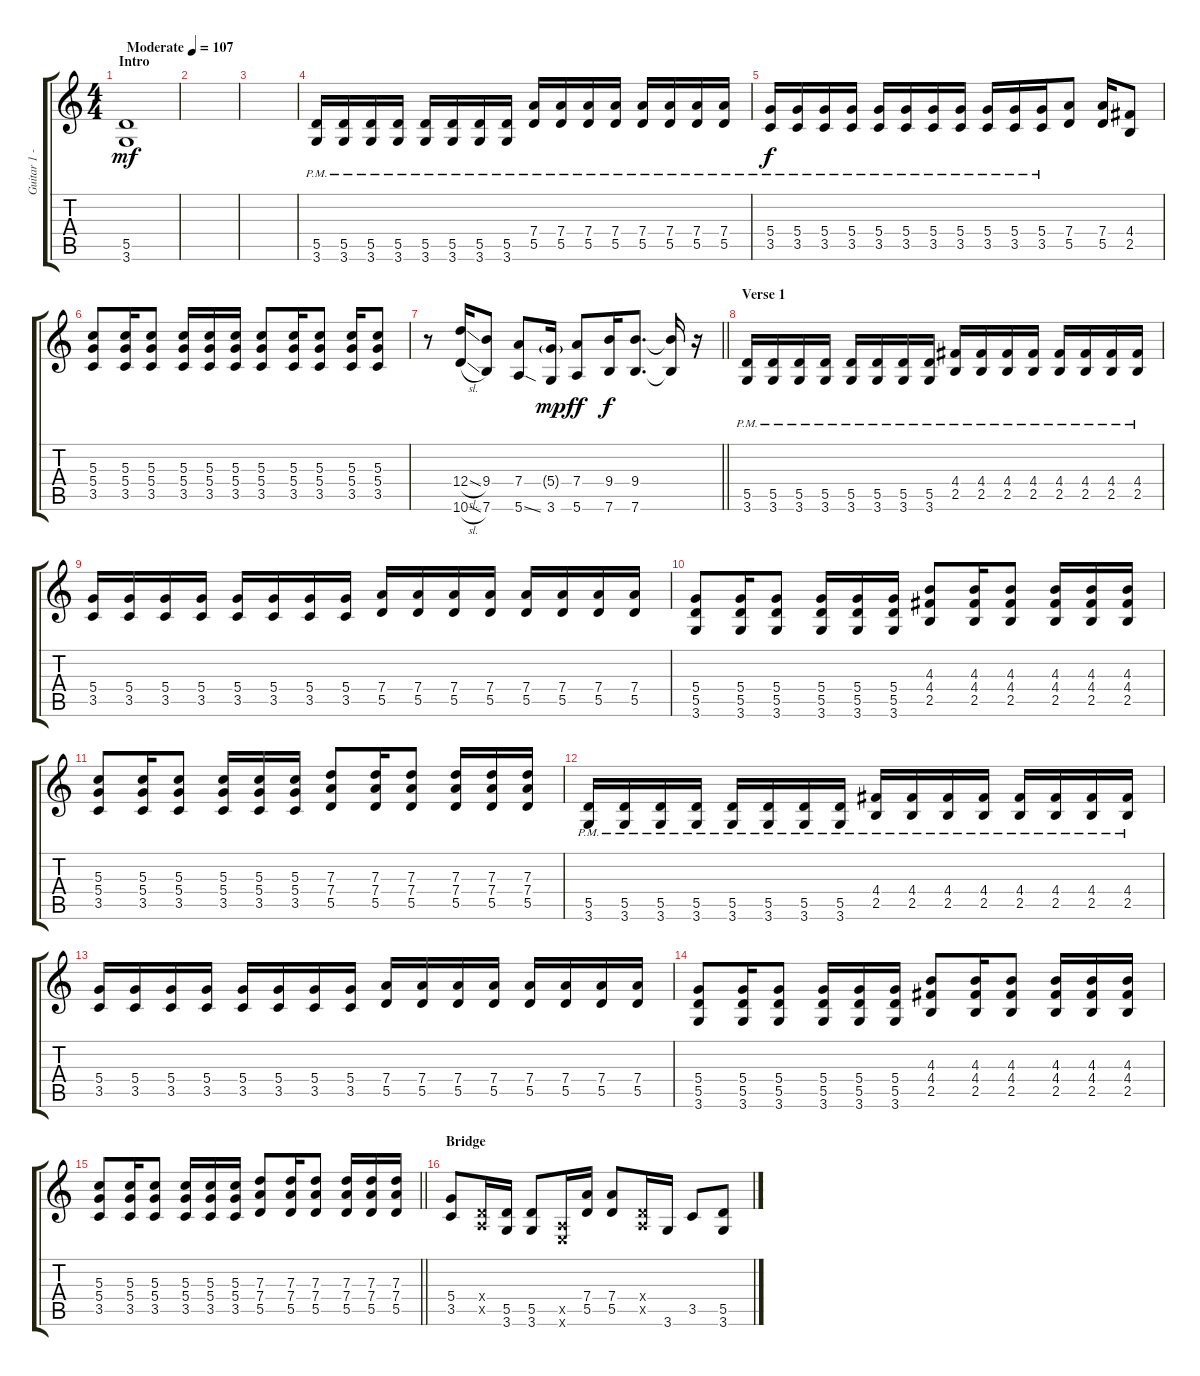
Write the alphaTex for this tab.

\track ("Guitar 1 - Stephen Egerton" "Guitar 1 -") {instrument overdrivenguitar}
\staff {score tabs}
\tuning (E4 B3 G3 D3 A2 E2) {hide}
\ts (4 4)
\section ("" "Intro")
\tempo (107 "Moderate")
\clef g2
\ks c
(5.5 3.6).1{dy mf instrument overdrivenguitar} |
|
|
(5.5{pm} 3.6{pm}).16 (5.5{pm} 3.6{pm}).16 (5.5{pm} 3.6{pm}).16 (5.5{pm} 3.6{pm}).16 (5.5{pm} 3.6{pm}).16 (5.5{pm} 3.6{pm}).16 (5.5{pm} 3.6{pm}).16 (5.5{pm} 3.6{pm}).16 (7.4{pm} 5.5{pm}).16 (7.4{pm} 5.5{pm}).16 (7.4{pm} 5.5{pm}).16 (7.4{pm} 5.5{pm}).16 (7.4{pm} 5.5{pm}).16 (7.4{pm} 5.5{pm}).16 (7.4{pm} 5.5{pm}).16 (7.4{pm} 5.5{pm}).16 |
(5.4{pm} 3.5{pm}).16{dy f} (5.4{pm} 3.5{pm}).16 (5.4{pm} 3.5{pm}).16 (5.4{pm} 3.5{pm}).16 (5.4{pm} 3.5{pm}).16 (5.4{pm} 3.5{pm}).16 (5.4{pm} 3.5{pm}).16 (5.4{pm} 3.5{pm}).16 (5.4{pm} 3.5{pm}).16 (5.4{pm} 3.5{pm}).16 (5.4{pm} 3.5{pm}).16 (7.4 5.5).8 (7.4 5.5).16 (4.4 2.5).8 |
(5.3 5.4 3.5).8 (5.3 5.4 3.5).16 (5.3 5.4 3.5).8 (5.3 5.4 3.5).16 (5.3 5.4 3.5).16 (5.3 5.4 3.5).16 (5.3 5.4 3.5).8 (5.3 5.4 3.5).16 (5.3 5.4 3.5).8 (5.3 5.4 3.5).16 (5.3 5.4 3.5).8 |
\barLineRight lightlight
r.8{instrument distortionguitar} (12.4{sl} 10.6{sl}).16 (9.4 7.6).8 (7.4 5.6{ss}).8 (5.4{g} 3.6).16{dy mp} (7.4 5.6).8{dy ff} (9.4 7.6).16{dy f} (9.4 7.6).8{d} (9.4{t} 7.6{t}).16 r.16 |
\section ("" "Verse 1")
(5.5{pm} 3.6{pm}).16 (5.5{pm} 3.6{pm}).16 (5.5{pm} 3.6{pm}).16 (5.5{pm} 3.6{pm}).16 (5.5{pm} 3.6{pm}).16 (5.5{pm} 3.6{pm}).16 (5.5{pm} 3.6{pm}).16 (5.5{pm} 3.6{pm}).16 (4.4{pm} 2.5{pm}).16 (4.4{pm} 2.5{pm}).16 (4.4{pm} 2.5{pm}).16 (4.4{pm} 2.5{pm}).16 (4.4{pm} 2.5{pm}).16 (4.4{pm} 2.5{pm}).16 (4.4{pm} 2.5{pm}).16 (4.4{pm} 2.5{pm}).16 |
(5.4 3.5).16 (5.4 3.5).16 (5.4 3.5).16 (5.4 3.5).16 (5.4 3.5).16 (5.4 3.5).16 (5.4 3.5).16 (5.4 3.5).16 (7.4 5.5).16 (7.4 5.5).16 (7.4 5.5).16 (7.4 5.5).16 (7.4 5.5).16 (7.4 5.5).16 (7.4 5.5).16 (7.4 5.5).16 |
(5.4 5.5 3.6).8 (5.4 5.5 3.6).16 (5.4 5.5 3.6).8 (5.4 5.5 3.6).16 (5.4 5.5 3.6).16 (5.4 5.5 3.6).16 (4.3 4.4 2.5).8 (4.3 4.4 2.5).16 (4.3 4.4 2.5).8 (4.3 4.4 2.5).16 (4.3 4.4 2.5).16 (4.3 4.4 2.5).16 |
(5.3 5.4 3.5).8 (5.3 5.4 3.5).16 (5.3 5.4 3.5).8 (5.3 5.4 3.5).16 (5.3 5.4 3.5).16 (5.3 5.4 3.5).16 (7.3 7.4 5.5).8 (7.3 7.4 5.5).16 (7.3 7.4 5.5).8 (7.3 7.4 5.5).16 (7.3 7.4 5.5).16 (7.3 7.4 5.5).16 |
(5.5{pm} 3.6{pm}).16 (5.5{pm} 3.6{pm}).16 (5.5{pm} 3.6{pm}).16 (5.5{pm} 3.6{pm}).16 (5.5{pm} 3.6{pm}).16 (5.5{pm} 3.6{pm}).16 (5.5{pm} 3.6{pm}).16 (5.5{pm} 3.6{pm}).16 (4.4{pm} 2.5{pm}).16 (4.4{pm} 2.5{pm}).16 (4.4{pm} 2.5{pm}).16 (4.4{pm} 2.5{pm}).16 (4.4{pm} 2.5{pm}).16 (4.4{pm} 2.5{pm}).16 (4.4{pm} 2.5{pm}).16 (4.4{pm} 2.5{pm}).16 |
(5.4 3.5).16 (5.4 3.5).16 (5.4 3.5).16 (5.4 3.5).16 (5.4 3.5).16 (5.4 3.5).16 (5.4 3.5).16 (5.4 3.5).16 (7.4 5.5).16 (7.4 5.5).16 (7.4 5.5).16 (7.4 5.5).16 (7.4 5.5).16 (7.4 5.5).16 (7.4 5.5).16 (7.4 5.5).16 |
(5.4 5.5 3.6).8 (5.4 5.5 3.6).16 (5.4 5.5 3.6).8 (5.4 5.5 3.6).16 (5.4 5.5 3.6).16 (5.4 5.5 3.6).16 (4.3 4.4 2.5).8 (4.3 4.4 2.5).16 (4.3 4.4 2.5).8 (4.3 4.4 2.5).16 (4.3 4.4 2.5).16 (4.3 4.4 2.5).16 |
\barLineRight lightlight
(5.3 5.4 3.5).8 (5.3 5.4 3.5).16 (5.3 5.4 3.5).8 (5.3 5.4 3.5).16 (5.3 5.4 3.5).16 (5.3 5.4 3.5).16 (7.3 7.4 5.5).8 (7.3 7.4 5.5).16 (7.3 7.4 5.5).8 (7.3 7.4 5.5).16 (7.3 7.4 5.5).16 (7.3 7.4 5.5).16 |
\section ("" "Bridge")
(5.4 3.5).8 (0.4{x} 0.5{x}).16 (5.5 3.6).16 (5.5 3.6).8 (0.5{x} 0.6{x}).16 (7.4 5.5).16 (7.4 5.5).8 (0.4{x} 0.5{x}).16 3.6.16 3.5.8 (5.5 3.6).8
